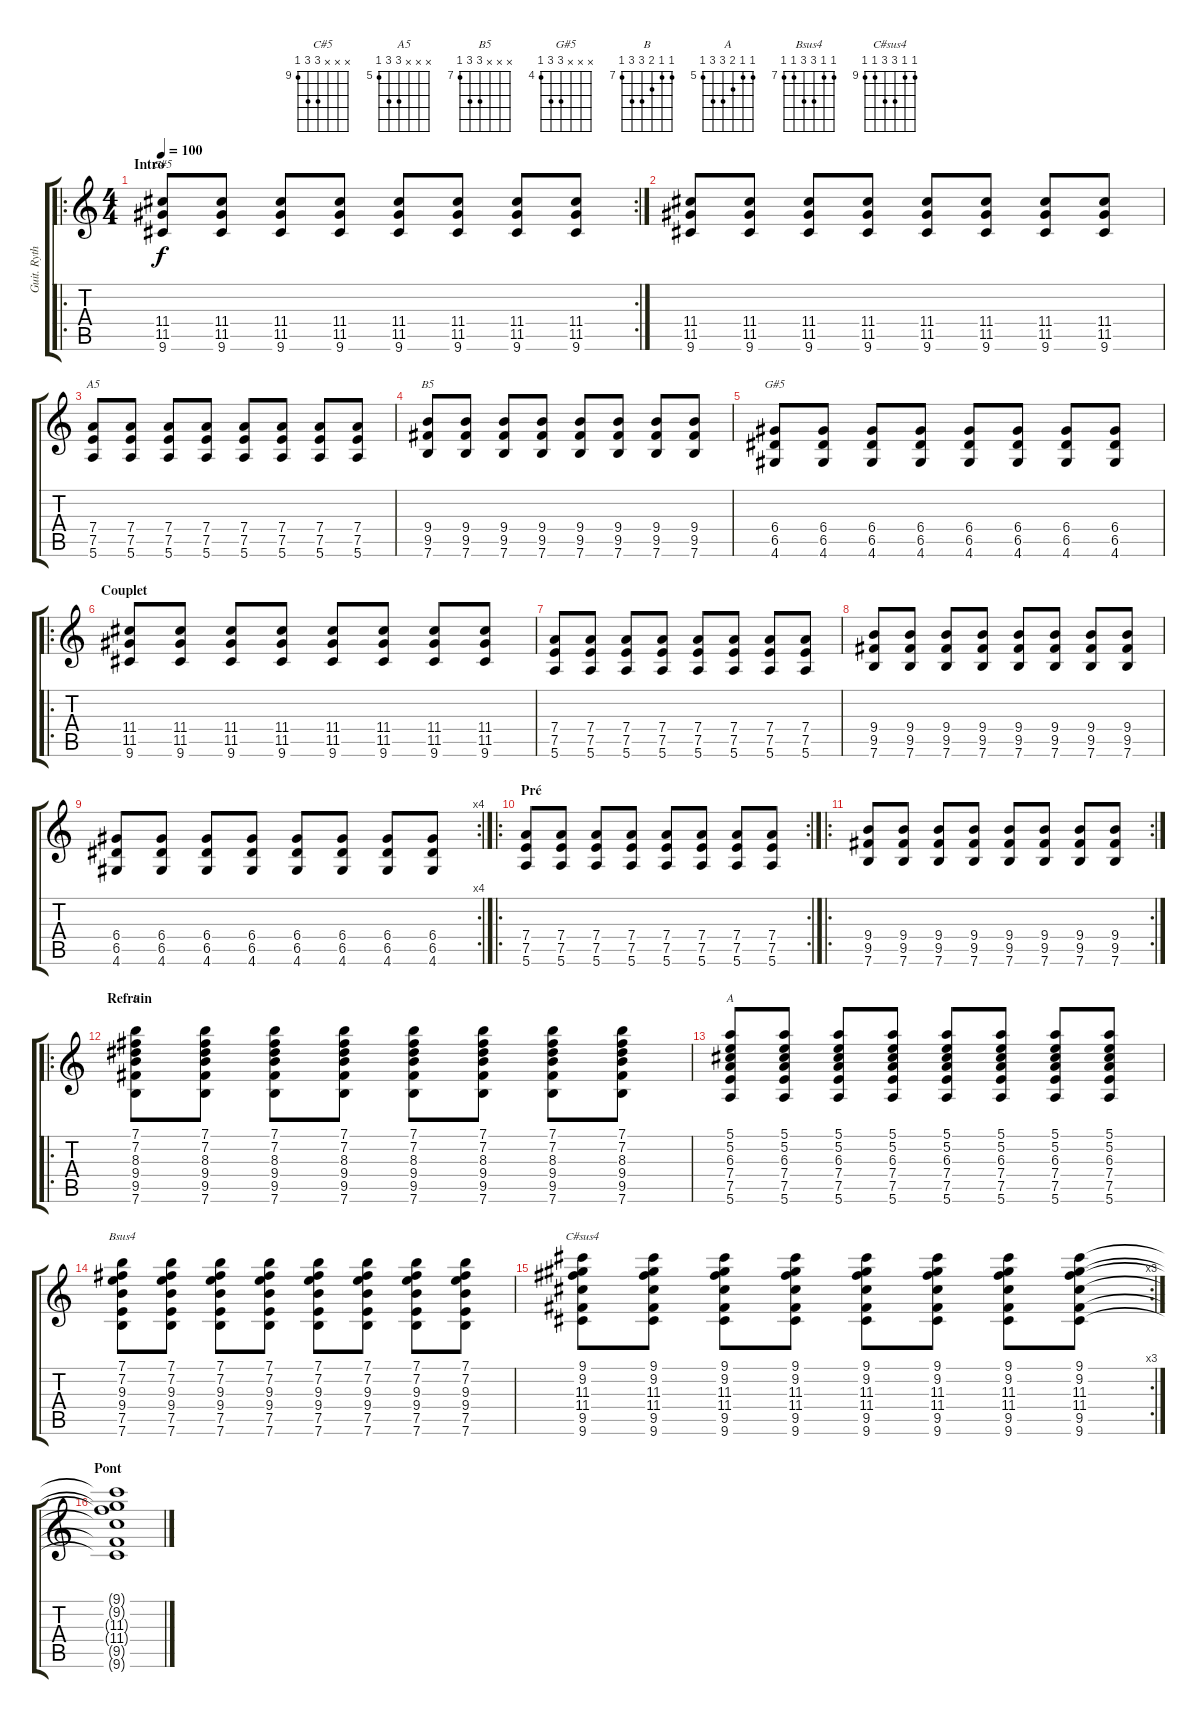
\track ("Guit. Rythm 1" "Guit. Ryth") {instrument distortionguitar}
\staff {score tabs}
\tuning (E4 B3 G3 D3 A2 E2) {hide}
\chord ("C#5" x x x 11 11 9) {firstfret 9}
\chord ("A5" x x x 7 7 5) {firstfret 5}
\chord ("B5" x x x 9 9 7) {firstfret 7}
\chord ("G#5" x x x 6 6 4) {firstfret 4}
\chord ("B" 7 7 8 9 9 7) {firstfret 7}
\chord ("A" 5 5 6 7 7 5) {firstfret 5}
\chord ("Bsus4" 7 7 9 9 7 7) {firstfret 7}
\chord ("C#sus4" 9 9 11 11 9 9) {firstfret 9}
\ro
\rc 2
\ts (4 4)
\section ("" "Intro")
\tempo 100
\clef g2
\ks c
(11.4 11.5 9.6).8{ch "C#5" dy f instrument distortionguitar} (11.4 11.5 9.6).8 (11.4 11.5 9.6).8 (11.4 11.5 9.6).8 (11.4 11.5 9.6).8 (11.4 11.5 9.6).8 (11.4 11.5 9.6).8 (11.4 11.5 9.6).8 |
(11.4 11.5 9.6).8 (11.4 11.5 9.6).8 (11.4 11.5 9.6).8 (11.4 11.5 9.6).8 (11.4 11.5 9.6).8 (11.4 11.5 9.6).8 (11.4 11.5 9.6).8 (11.4 11.5 9.6).8 |
(7.4 7.5 5.6).8{ch "A5"} (7.4 7.5 5.6).8 (7.4 7.5 5.6).8 (7.4 7.5 5.6).8 (7.4 7.5 5.6).8 (7.4 7.5 5.6).8 (7.4 7.5 5.6).8 (7.4 7.5 5.6).8 |
(9.4 9.5 7.6).8{ch "B5"} (9.4 9.5 7.6).8 (9.4 9.5 7.6).8 (9.4 9.5 7.6).8 (9.4 9.5 7.6).8 (9.4 9.5 7.6).8 (9.4 9.5 7.6).8 (9.4 9.5 7.6).8 |
(6.4 6.5 4.6).8{ch "G#5"} (6.4 6.5 4.6).8 (6.4 6.5 4.6).8 (6.4 6.5 4.6).8 (6.4 6.5 4.6).8 (6.4 6.5 4.6).8 (6.4 6.5 4.6).8 (6.4 6.5 4.6).8 |
\ro
\section ("" "Couplet")
(11.4 11.5 9.6).8 (11.4 11.5 9.6).8 (11.4 11.5 9.6).8 (11.4 11.5 9.6).8 (11.4 11.5 9.6).8 (11.4 11.5 9.6).8 (11.4 11.5 9.6).8 (11.4 11.5 9.6).8 |
(7.4 7.5 5.6).8 (7.4 7.5 5.6).8 (7.4 7.5 5.6).8 (7.4 7.5 5.6).8 (7.4 7.5 5.6).8 (7.4 7.5 5.6).8 (7.4 7.5 5.6).8 (7.4 7.5 5.6).8 |
(9.4 9.5 7.6).8 (9.4 9.5 7.6).8 (9.4 9.5 7.6).8 (9.4 9.5 7.6).8 (9.4 9.5 7.6).8 (9.4 9.5 7.6).8 (9.4 9.5 7.6).8 (9.4 9.5 7.6).8 |
\rc 4
(6.4 6.5 4.6).8 (6.4 6.5 4.6).8 (6.4 6.5 4.6).8 (6.4 6.5 4.6).8 (6.4 6.5 4.6).8 (6.4 6.5 4.6).8 (6.4 6.5 4.6).8 (6.4 6.5 4.6).8 |
\ro
\rc 2
\section ("" "Pré")
(7.4 7.5 5.6).8 (7.4 7.5 5.6).8 (7.4 7.5 5.6).8 (7.4 7.5 5.6).8 (7.4 7.5 5.6).8 (7.4 7.5 5.6).8 (7.4 7.5 5.6).8 (7.4 7.5 5.6).8 |
\ro
\rc 2
(9.4 9.5 7.6).8 (9.4 9.5 7.6).8 (9.4 9.5 7.6).8 (9.4 9.5 7.6).8 (9.4 9.5 7.6).8 (9.4 9.5 7.6).8 (9.4 9.5 7.6).8 (9.4 9.5 7.6).8 |
\ro
\section ("" "Refrain")
(7.1 7.2 8.3 9.4 9.5 7.6).8{ch "B"} (7.1 7.2 8.3 9.4 9.5 7.6).8 (7.1 7.2 8.3 9.4 9.5 7.6).8 (7.1 7.2 8.3 9.4 9.5 7.6).8 (7.1 7.2 8.3 9.4 9.5 7.6).8 (7.1 7.2 8.3 9.4 9.5 7.6).8 (7.1 7.2 8.3 9.4 9.5 7.6).8 (7.1 7.2 8.3 9.4 9.5 7.6).8 |
(5.1 5.2 6.3 7.4 7.5 5.6).8{ch "A"} (5.1 5.2 6.3 7.4 7.5 5.6).8 (5.1 5.2 6.3 7.4 7.5 5.6).8 (5.1 5.2 6.3 7.4 7.5 5.6).8 (5.1 5.2 6.3 7.4 7.5 5.6).8 (5.1 5.2 6.3 7.4 7.5 5.6).8 (5.1 5.2 6.3 7.4 7.5 5.6).8 (5.1 5.2 6.3 7.4 7.5 5.6).8 |
(7.1 7.2 9.3 9.4 7.5 7.6).8{ch "Bsus4"} (7.1 7.2 9.3 9.4 7.5 7.6).8 (7.1 7.2 9.3 9.4 7.5 7.6).8 (7.1 7.2 9.3 9.4 7.5 7.6).8 (7.1 7.2 9.3 9.4 7.5 7.6).8 (7.1 7.2 9.3 9.4 7.5 7.6).8 (7.1 7.2 9.3 9.4 7.5 7.6).8 (7.1 7.2 9.3 9.4 7.5 7.6).8 |
\rc 3
(9.1 9.2 11.3 11.4 9.5 9.6).8{ch "C#sus4"} (9.1 9.2 11.3 11.4 9.5 9.6).8 (9.1 9.2 11.3 11.4 9.5 9.6).8 (9.1 9.2 11.3 11.4 9.5 9.6).8 (9.1 9.2 11.3 11.4 9.5 9.6).8 (9.1 9.2 11.3 11.4 9.5 9.6).8 (9.1 9.2 11.3 11.4 9.5 9.6).8 (9.1 9.2 11.3 11.4 9.5 9.6).8 |
\section ("" "Pont")
(9.1{t} 9.2{t} 11.3{t} 11.4{t} 9.5{t} 9.6{t}).1
